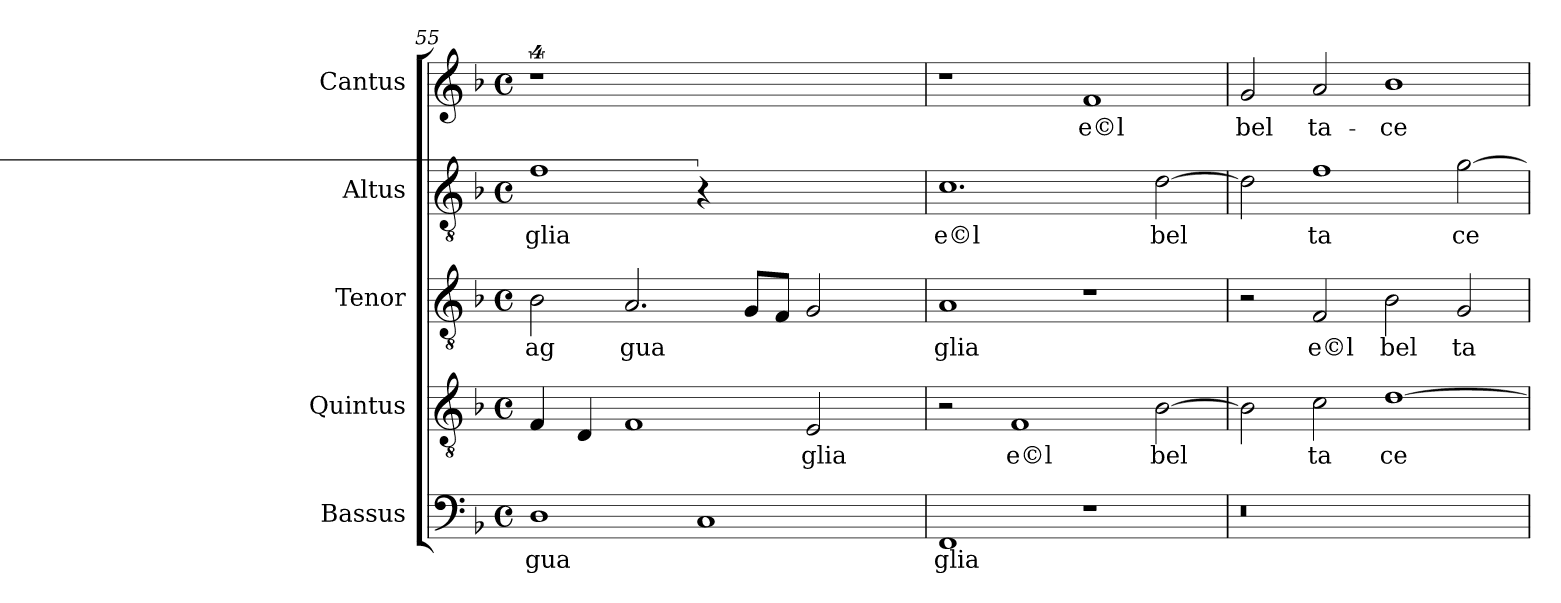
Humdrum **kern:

**kern	**text	**kern	**text	**kern	**text	**kern	**text	**kern	**text
*part5	*part5	*part4	*part4	*part3	*part3	*part2	*part2	*part1	*part1
*staff5	*staff5	*staff4	*staff4	*staff3	*staff3	*staff2	*staff2	*staff1	*staff1
*I"Bassus	*	*I"Quintus	*	*I"Tenor	*	*I"Altus	*	*I"Cantus	*
*clefF4	*	*clefGv2	*	*clefGv2	*	*clefGv2	*	*clefG2	*
*k[b-]	*	*k[b-]	*	*k[b-]	*	*k[b-]	*	*k[b-]	*
*F:	*	*F:	*	*F:	*	*F:	*	*F:	*
*M4/4	*	*M4/4	*	*M4/4	*	*M4/4	*	*M4/4	*
*met(c)	*	*met(c)	*	*met(c)	*	*met(c)	*	*met(c)	*
=55	=55	=55	=55	=55	=55	=55	=55	=55	=55
!	!LO:LY:b	!	!	!	!LO:LY:b:cj	!	!LO:LY:b:cj	!	!
1D	gua	4F/	.	2B-\	ag	1f	glia	4%9r	.
.	.	4D/	.	.	.	.	.	.	.
!	!	!	!	!	!LO:LY:b	!	!	!	!
.	.	1F	.	2.A/	gua	.	.	.	.
!	!	!	!	!	!	!LO:N:vis=1	!	!	!
1C	.	.	.	.	.	4%5r	.	.	.
.	.	.	.	8G/L	.	.	.	.	.
.	.	.	.	8F/J	.	.	.	.	.
!	!	!	!LO:LY:b:cj	!	!	!	!	!	!
.	.	2E/	glia	2G/	.	.	.	.	.
4ryy	.	4ryy	.	4ryy	.	.	.	.	.
=56	=56	=56	=56	=56	=56	=56	=56	=56	=56
!	!LO:LY:b:cj	!	!	!	!LO:LY:b:cj	!	!LO:LY:b:cj	!	!
1FF	glia	2r	.	1A	glia	1.c	e©l	1r	.
!	!	!	!LO:LY:b:cj	!	!	!	!	!	!
.	.	1F	e©l	.	.	.	.	.	.
!	!	!	!	!	!	!	!	!	!LO:LY:b:cj
1r	.	.	.	1r	.	.	.	1f	e©l
!	!	!	!LO:LY:b	!	!	!	!LO:LY:b	!	!
.	.	[>2B-\	bel	.	.	[>2d\	bel	.	.
=57	=57	=57	=57	=57	=57	=57	=57	=57	=57
!	!	!	!	!	!	!	!	!	!LO:LY:b:cj
0r	.	2B-\]	.	2r	.	2d\]	.	2g/	bel
!	!	!	!LO:LY:b:cj	!	!LO:LY:b:cj	!	!LO:LY:b:cj	!	!LO:LY:b:cj
.	.	2c\	ta	2F/	e©l	1f	ta	2a/	ta-
!	!	!	!LO:LY:b:cj	!	!LO:LY:b:cj	!	!	!	!LO:LY:b:cj
.	.	[>1d	ce	2B-\	bel	.	.	1b-	-ce-
!	!	!	!	!	!LO:LY:b:cj	!	!LO:LY:b:cj	!	!
.	.	.	.	2G/	ta	[>2g\	ce	.	.
=	=	=	=	=	=	=	=	=	=
*-	*-	*-	*-	*-	*-	*-	*-	*-	*-
